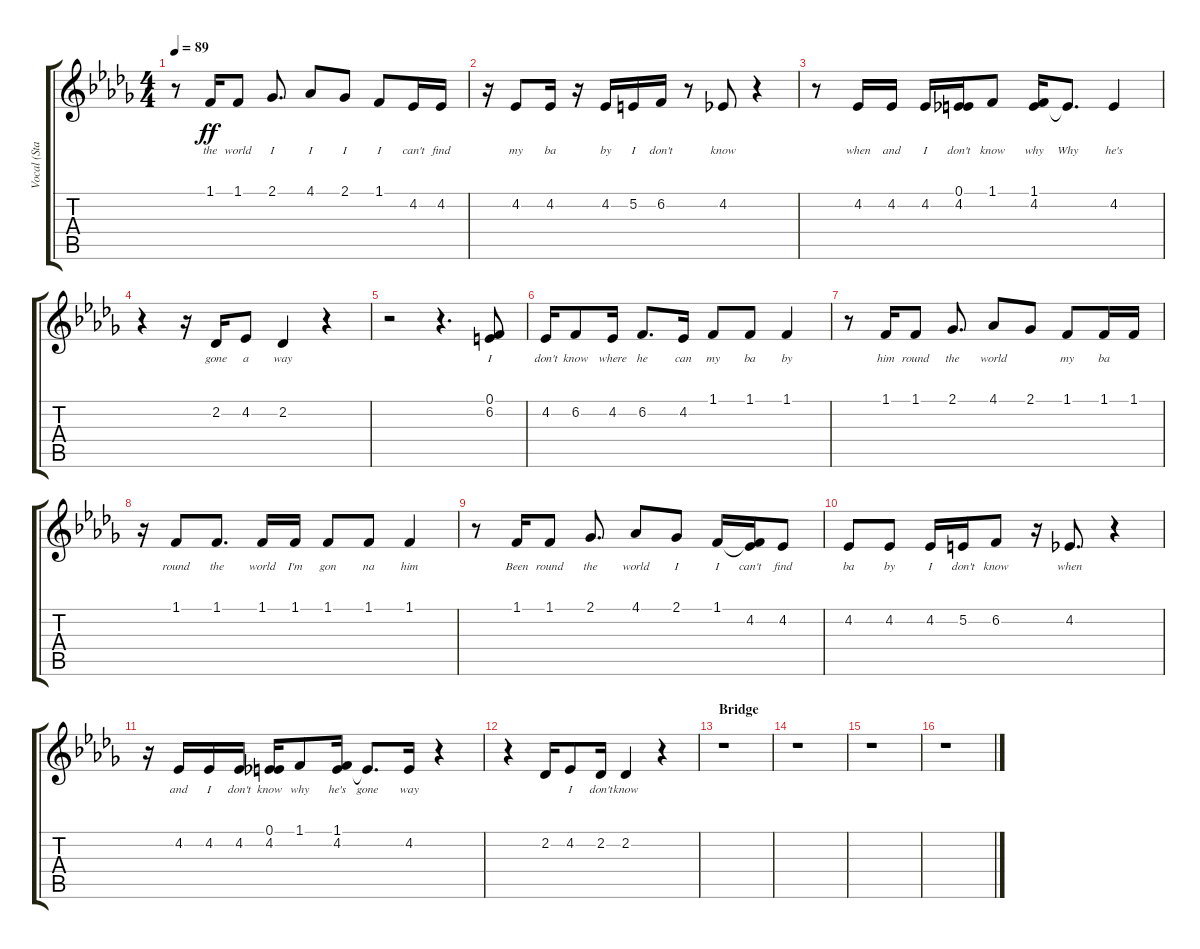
\track ("Vocal (Staff 1)" "Vocal (Sta") {instrument lead3calliope}
\staff {score tabs}
\tuning (E4 B3 G3 D3 A2 E2) {hide}
\ts (4 4)
\tempo 89
\clef g2
\ks bbminor
r.8{dy ff} 1.1.16{lyrics (0 "the") lyrics (1 "") lyrics (2 "") lyrics (3 "") lyrics (4 "")} 1.1.8{lyrics (0 "world") lyrics (1 "") lyrics (2 "") lyrics (3 "") lyrics (4 "")} 2.1.8{d lyrics (0 "I") lyrics (1 "") lyrics (2 "") lyrics (3 "") lyrics (4 "")} 4.1.8{lyrics (0 "I") lyrics (1 "") lyrics (2 "") lyrics (3 "") lyrics (4 "")} 2.1.8{lyrics (0 "I") lyrics (1 "") lyrics (2 "") lyrics (3 "") lyrics (4 "")} 1.1.8{lyrics (0 "I") lyrics (1 "") lyrics (2 "") lyrics (3 "") lyrics (4 "")} 4.2.16{lyrics (0 "can't") lyrics (1 "") lyrics (2 "") lyrics (3 "") lyrics (4 "")} 4.2.16{lyrics (0 "find") lyrics (1 "") lyrics (2 "") lyrics (3 "") lyrics (4 "")} |
r.16 4.2.8{lyrics (0 "my") lyrics (1 "") lyrics (2 "") lyrics (3 "") lyrics (4 "")} 4.2.16{lyrics (0 "ba") lyrics (1 "") lyrics (2 "") lyrics (3 "") lyrics (4 "")} r.16 4.2.16{lyrics (0 "by") lyrics (1 "") lyrics (2 "") lyrics (3 "") lyrics (4 "")} 5.2.16{lyrics (0 "I") lyrics (1 "") lyrics (2 "") lyrics (3 "") lyrics (4 "")} 6.2.16{lyrics (0 "don't") lyrics (1 "") lyrics (2 "") lyrics (3 "") lyrics (4 "")} r.8 4.2.8{lyrics (0 "know") lyrics (1 "") lyrics (2 "") lyrics (3 "") lyrics (4 "")} r.4 |
r.8 4.2.16{lyrics (0 "when") lyrics (1 "") lyrics (2 "") lyrics (3 "") lyrics (4 "")} 4.2.16{lyrics (0 "and") lyrics (1 "") lyrics (2 "") lyrics (3 "") lyrics (4 "")} 4.2.16{lyrics (0 "I") lyrics (1 "") lyrics (2 "") lyrics (3 "") lyrics (4 "")} (0.1 4.2).16{lyrics (0 "don't") lyrics (1 "") lyrics (2 "") lyrics (3 "") lyrics (4 "")} 1.1.8{lyrics (0 "know") lyrics (1 "") lyrics (2 "") lyrics (3 "") lyrics (4 "")} (1.1 4.2).16{lyrics (0 "why") lyrics (1 "") lyrics (2 "") lyrics (3 "") lyrics (4 "")} 4.2{t}.8{d lyrics (0 "Why") lyrics (1 "") lyrics (2 "") lyrics (3 "") lyrics (4 "")} 4.2.4{lyrics (0 "he's") lyrics (1 "") lyrics (2 "") lyrics (3 "") lyrics (4 "")} |
r.4 r.16 2.2.16{lyrics (0 "gone") lyrics (1 "") lyrics (2 "") lyrics (3 "") lyrics (4 "")} 4.2.8{lyrics (0 "a") lyrics (1 "") lyrics (2 "") lyrics (3 "") lyrics (4 "")} 2.2.4{lyrics (0 "way") lyrics (1 "") lyrics (2 "") lyrics (3 "") lyrics (4 "")} r.4 |
r.2 r.4{d} (0.1 6.2).8{lyrics (0 "I") lyrics (1 "") lyrics (2 "") lyrics (3 "") lyrics (4 "")} |
4.2.16{lyrics (0 "don't") lyrics (1 "") lyrics (2 "") lyrics (3 "") lyrics (4 "")} 6.2.8{lyrics (0 "know") lyrics (1 "") lyrics (2 "") lyrics (3 "") lyrics (4 "")} 4.2.16{lyrics (0 "where") lyrics (1 "") lyrics (2 "") lyrics (3 "") lyrics (4 "")} 6.2.8{d lyrics (0 "he") lyrics (1 "") lyrics (2 "") lyrics (3 "") lyrics (4 "")} 4.2.16{lyrics (0 "can") lyrics (1 "") lyrics (2 "") lyrics (3 "") lyrics (4 "")} 1.1.8{lyrics (0 "my") lyrics (1 "") lyrics (2 "") lyrics (3 "") lyrics (4 "")} 1.1.8{lyrics (0 "ba") lyrics (1 "") lyrics (2 "") lyrics (3 "") lyrics (4 "")} 1.1.4{lyrics (0 "by") lyrics (1 "") lyrics (2 "") lyrics (3 "") lyrics (4 "")} |
r.8 1.1.16{lyrics (0 "him") lyrics (1 "") lyrics (2 "") lyrics (3 "") lyrics (4 "")} 1.1.8{lyrics (0 "round") lyrics (1 "") lyrics (2 "") lyrics (3 "") lyrics (4 "")} 2.1.8{d lyrics (0 "the") lyrics (1 "") lyrics (2 "") lyrics (3 "") lyrics (4 "")} 4.1.8{lyrics (0 "world") lyrics (1 "") lyrics (2 "") lyrics (3 "") lyrics (4 "")} 2.1.8{lyrics (0 "") lyrics (1 "") lyrics (2 "") lyrics (3 "") lyrics (4 "")} 1.1.8{lyrics (0 "my") lyrics (1 "") lyrics (2 "") lyrics (3 "") lyrics (4 "")} 1.1.16{lyrics (0 "ba") lyrics (1 "") lyrics (2 "") lyrics (3 "") lyrics (4 "")} 1.1.16{lyrics (0 "") lyrics (1 "") lyrics (2 "") lyrics (3 "") lyrics (4 "")} |
r.16 1.1.8{lyrics (0 "round") lyrics (1 "") lyrics (2 "") lyrics (3 "") lyrics (4 "")} 1.1.8{d lyrics (0 "the") lyrics (1 "") lyrics (2 "") lyrics (3 "") lyrics (4 "")} 1.1.16{lyrics (0 "world") lyrics (1 "") lyrics (2 "") lyrics (3 "") lyrics (4 "")} 1.1.16{lyrics (0 "I'm") lyrics (1 "") lyrics (2 "") lyrics (3 "") lyrics (4 "")} 1.1.8{lyrics (0 "gon") lyrics (1 "") lyrics (2 "") lyrics (3 "") lyrics (4 "")} 1.1.8{lyrics (0 "na") lyrics (1 "") lyrics (2 "") lyrics (3 "") lyrics (4 "")} 1.1.4{lyrics (0 "him") lyrics (1 "") lyrics (2 "") lyrics (3 "") lyrics (4 "")} |
r.8 1.1.16{lyrics (0 "Been") lyrics (1 "") lyrics (2 "") lyrics (3 "") lyrics (4 "")} 1.1.8{lyrics (0 "round") lyrics (1 "") lyrics (2 "") lyrics (3 "") lyrics (4 "")} 2.1.8{d lyrics (0 "the") lyrics (1 "") lyrics (2 "") lyrics (3 "") lyrics (4 "")} 4.1.8{lyrics (0 "world") lyrics (1 "") lyrics (2 "") lyrics (3 "") lyrics (4 "")} 2.1.8{lyrics (0 "I") lyrics (1 "") lyrics (2 "") lyrics (3 "") lyrics (4 "")} 1.1.16{lyrics (0 "I") lyrics (1 "") lyrics (2 "") lyrics (3 "") lyrics (4 "")} (1.1{t} 4.2).16{lyrics (0 "can't") lyrics (1 "") lyrics (2 "") lyrics (3 "") lyrics (4 "")} 4.2.8{lyrics (0 "find") lyrics (1 "") lyrics (2 "") lyrics (3 "") lyrics (4 "")} |
4.2.8{lyrics (0 "ba") lyrics (1 "") lyrics (2 "") lyrics (3 "") lyrics (4 "")} 4.2.8{lyrics (0 "by") lyrics (1 "") lyrics (2 "") lyrics (3 "") lyrics (4 "")} 4.2.16{lyrics (0 "I") lyrics (1 "") lyrics (2 "") lyrics (3 "") lyrics (4 "")} 5.2.16{lyrics (0 "don't") lyrics (1 "") lyrics (2 "") lyrics (3 "") lyrics (4 "")} 6.2.8{lyrics (0 "know") lyrics (1 "") lyrics (2 "") lyrics (3 "") lyrics (4 "")} r.16 4.2.8{d lyrics (0 "when") lyrics (1 "") lyrics (2 "") lyrics (3 "") lyrics (4 "")} r.4 |
r.16 4.2.16{lyrics (0 "and") lyrics (1 "") lyrics (2 "") lyrics (3 "") lyrics (4 "")} 4.2.16{lyrics (0 "I") lyrics (1 "") lyrics (2 "") lyrics (3 "") lyrics (4 "")} 4.2.16{lyrics (0 "don't") lyrics (1 "") lyrics (2 "") lyrics (3 "") lyrics (4 "")} (0.1 4.2).16{lyrics (0 "know") lyrics (1 "") lyrics (2 "") lyrics (3 "") lyrics (4 "")} 1.1.8{lyrics (0 "why") lyrics (1 "") lyrics (2 "") lyrics (3 "") lyrics (4 "")} (1.1 4.2).16{lyrics (0 "he's") lyrics (1 "") lyrics (2 "") lyrics (3 "") lyrics (4 "")} 4.2{t}.8{d lyrics (0 "gone") lyrics (1 "") lyrics (2 "") lyrics (3 "") lyrics (4 "")} 4.2.16{lyrics (0 "way") lyrics (1 "") lyrics (2 "") lyrics (3 "") lyrics (4 "")} r.4 |
r.4 2.2.16{lyrics (0 "") lyrics (1 "") lyrics (2 "") lyrics (3 "") lyrics (4 "")} 4.2.8{lyrics (0 "I") lyrics (1 "") lyrics (2 "") lyrics (3 "") lyrics (4 "")} 2.2.16{lyrics (0 "don't") lyrics (1 "") lyrics (2 "") lyrics (3 "") lyrics (4 "")} 2.2.4{lyrics (0 "know") lyrics (1 "") lyrics (2 "") lyrics (3 "") lyrics (4 "")} r.4 |
\section ("" "Bridge")
r.1 |
r.1 |
r.1 |
r.1
